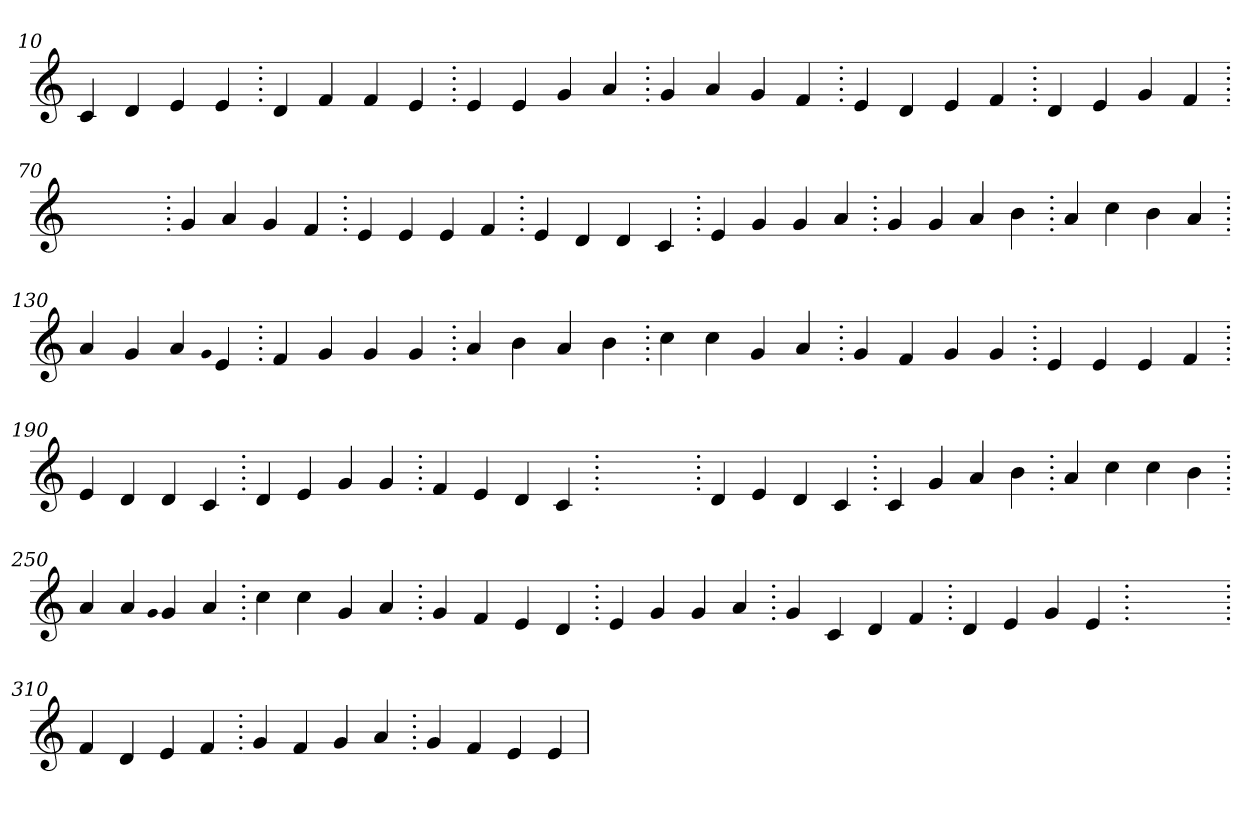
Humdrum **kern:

**kern
*part1
*staff1
*clefG2
=10.
4c
4d
4e
4e
=20.
4d
4f
4f
4e
=30.
4e
4e
4g
4a
=40.
4g
4a
4g
4f
=50.
4e
4d
4e
4f
=60.
4d
4e
4g
4f
=70.
1ryy
=70.
4g
4a
4g
4f
=80.
4e
4e
4e
4f
=90.
4e
4d
4d
4c
=100.
4e
4g
4g
4a
=110.
4g
4g
4a
4b
=120.
4a
4cc
4b
4a
=130.
4a
4g
4a
qqg
4e
=140.
4f
4g
4g
4g
=150.
4a
4b
4a
4b
=160.
4cc
4cc
4g
4a
=170.
4g
4f
4g
4g
=180.
4e
4e
4e
4f
=190.
4e
4d
4d
4c
=200.
4d
4e
4g
4g
=210.
4f
4e
4d
4c
=220.
1ryy
=220.
4d
4e
4d
4c
=230.
4c
4g
4a
4b
=240.
4a
4cc
4cc
4b
=250.
4a
4a
qqg
4g
4a
=260.
4cc
4cc
4g
4a
=270.
4g
4f
4e
4d
=280.
4e
4g
4g
4a
=290.
4g
4c
4d
4f
=300.
4d
4e
4g
4e
=310.
1ryy
=310.
4f
4d
4e
4f
=320.
4g
4f
4g
4a
=330.
4g
4f
4e
4e
=
*-
